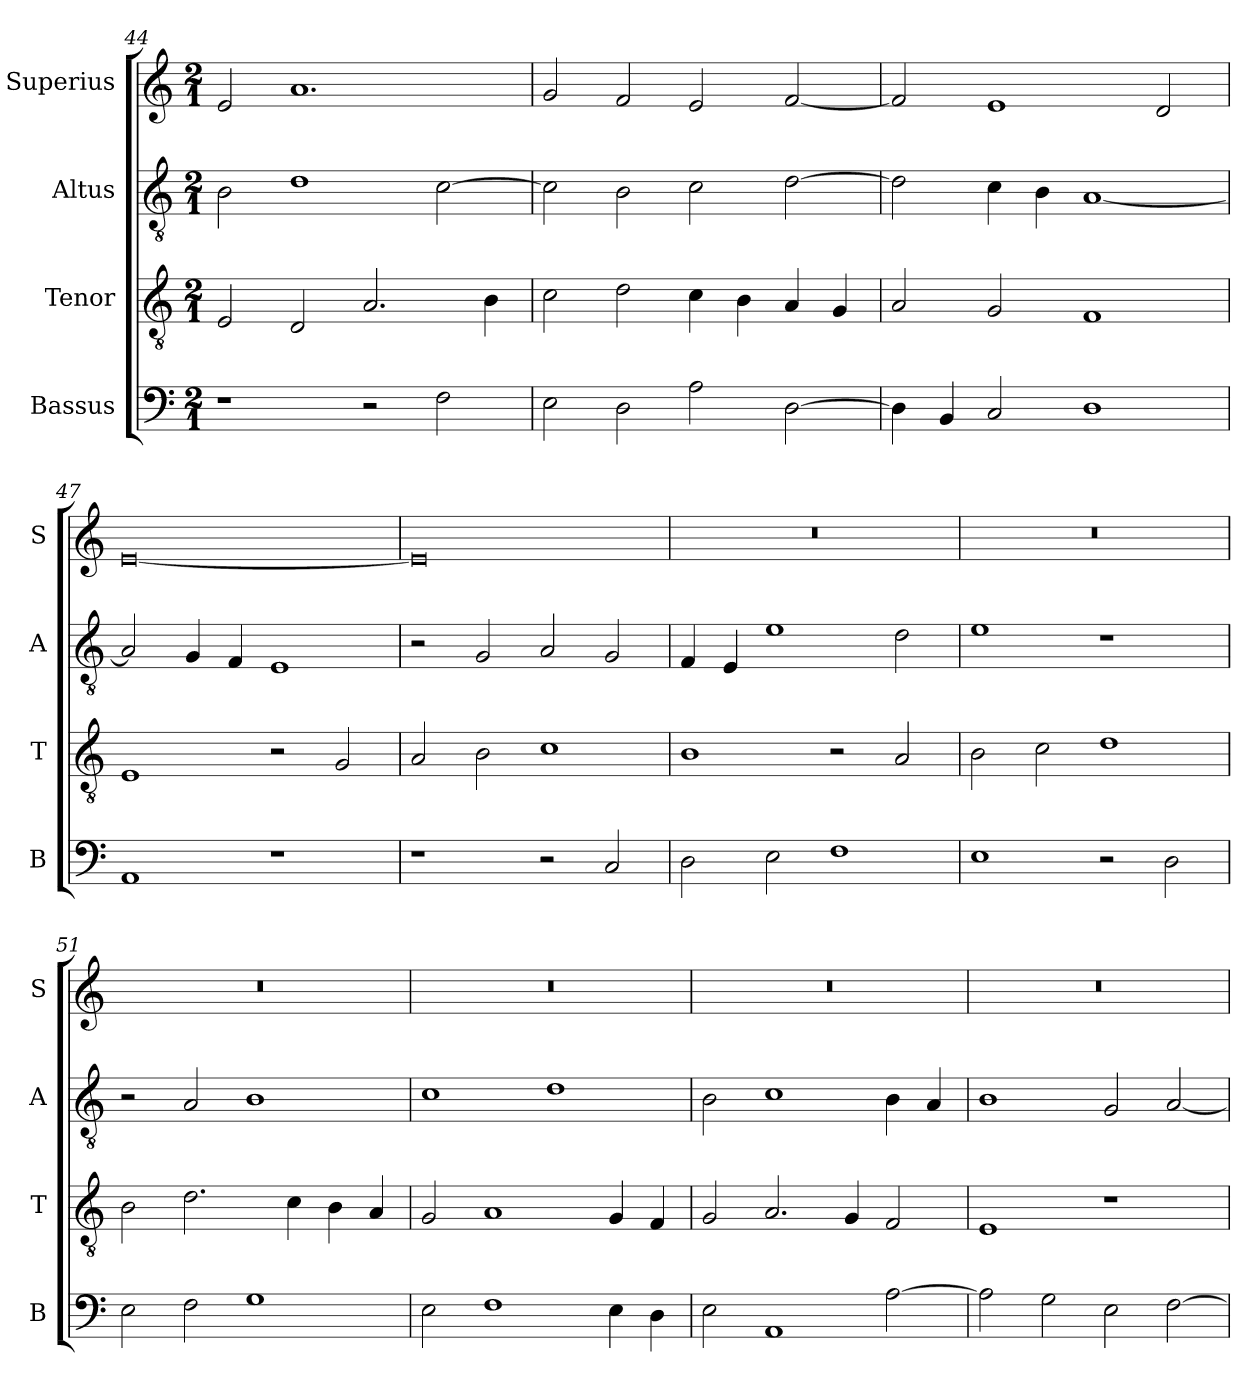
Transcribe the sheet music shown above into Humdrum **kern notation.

**kern	**kern	**kern	**kern
*part4	*part3	*part2	*part1
*staff4	*staff3	*staff2	*staff1
*I"Bassus	*I"Tenor	*I"Altus	*I"Superius
*I'B	*I'T	*I'A	*I'S
*clefF4	*clefGv2	*clefGv2	*clefG2
*k[]	*k[]	*k[]	*k[]
*C:	*C:	*C:	*C:
*M2/1	*M2/1	*M2/1	*M2/1
=44	=44	=44	=44
1r	2E	2B	2e
.	2D	1d	1.a
2r	2.A	.	.
2F	.	[2c	.
.	4B	.	.
=45	=45	=45	=45
2E	2c	2c]	2g
2D	2d	2B	2f
2A	4c	2c	2e
.	4B	.	.
[2D	4A	[2d	[2f
.	4G	.	.
=46	=46	=46	=46
4D]	2A	2d]	2f]
4BB	.	.	.
2C	2G	4c	1e
.	.	4B	.
1D	1F	[1A	.
.	.	.	2d
=47	=47	=47	=47
1AA	1E	2A]	[0e
.	.	4G	.
.	.	4F	.
1r	2r	1E	.
.	2G	.	.
=48	=48	=48	=48
1r	2A	2r	0e]
.	2B	2G	.
2r	1c	2A	.
2C	.	2G	.
=49	=49	=49	=49
2D	1B	4F	0r
.	.	4E	.
2E	.	1e	.
1F	2r	.	.
.	2A	2d	.
=50	=50	=50	=50
1E	2B	1e	0r
.	2c	.	.
2r	1d	1r	.
2D	.	.	.
=51	=51	=51	=51
2E	2B	2r	0r
2F	2.d	2A	.
1G	.	1B	.
.	4c	.	.
.	4B	.	.
.	4A	.	.
=52	=52	=52	=52
2E	2G	1c	0r
1F	1A	.	.
.	.	1d	.
4E	4G	.	.
4D	4F	.	.
=53	=53	=53	=53
2E	2G	2B	0r
1AA	2.A	1c	.
.	4G	.	.
[2A	2F	4B	.
.	.	4A	.
=54	=54	=54	=54
2A]	1E	1B	0r
2G	.	.	.
2E	1r	2G	.
[2F	.	[2A	.
=	=	=	=
*-	*-	*-	*-
